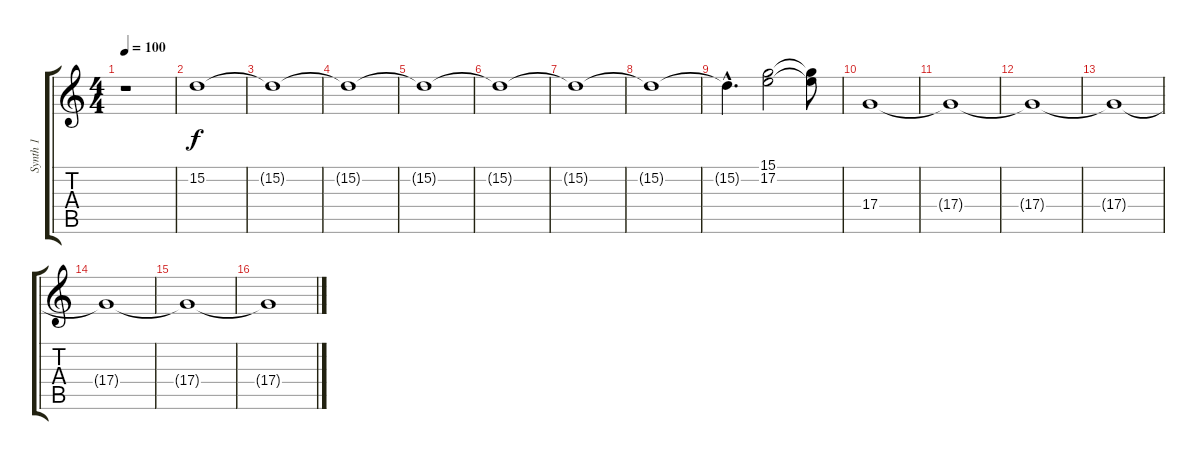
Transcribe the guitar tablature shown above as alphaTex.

\track ("Synth 1" "Synth 1") {instrument pad3polysynth}
\staff {score tabs}
\tuning (E4 B3 G3 D3 A2 E2) {hide}
\ts (4 4)
\tempo 100
\clef g2
\ks c
r.1{dy f instrument pad3polysynth} |
15.2.1 |
15.2{t}.1 |
15.2{t}.1 |
15.2{t}.1 |
15.2{t}.1 |
15.2{t}.1 |
15.2{t}.1 |
15.2{hac t}.4{d} (15.1 17.2).2 (15.1{t} 17.2{t}).8 |
17.4.1 |
17.4{t}.1 |
17.4{t}.1 |
17.4{t}.1 |
17.4{t}.1 |
17.4{t}.1 |
17.4{t}.1
